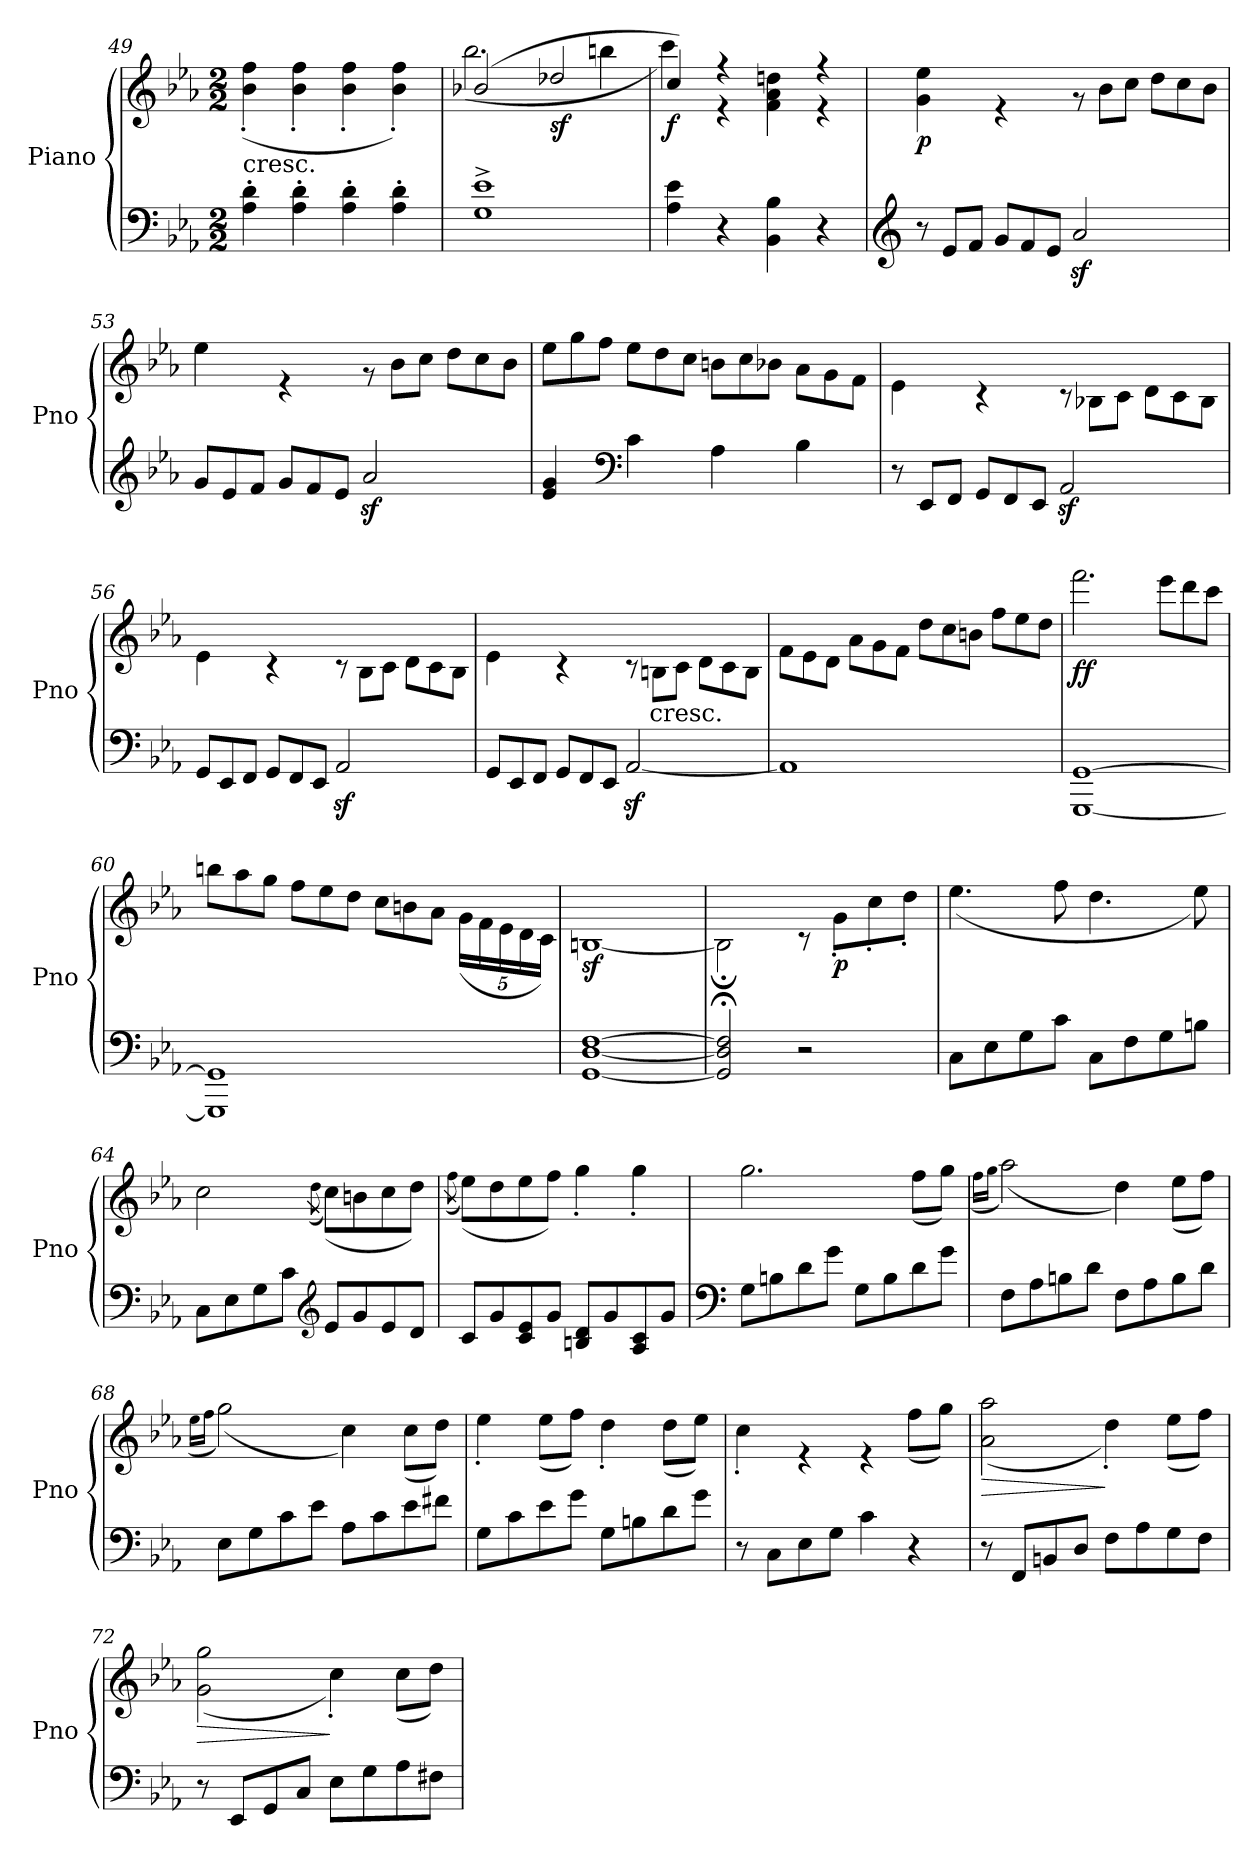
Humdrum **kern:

**kern	**kern	**dynam
*part1	*part1	*part1
*staff2	*staff1	*staff1/2
*I"Piano	*	*
*I'Pno	*	*
*clefF4	*clefG2	*
*k[b-e-a-]	*k[b-e-a-]	*
*c:	*c:	*
*M2/2	*M2/2	*
=49	=49	=49
*	*^	*
!	!LO:TX:b:t=cresc.	!	!
4A-\' 4d\'	1ryy	(<4b-\' 4ff\'	.
4A-\' 4d\'	.	4b-\' 4ff\'	.
4A-\' 4d\'	.	4b-\' 4ff\'	.
4A-\' 4d\'	.	4b-\' 4ff\')	.
=50	=50	=50	=50
1G^ 1e-^	(>2b-X/	(<2.bb-\	.
!	!	!	!LO:DY:b
.	2dd-X/	.	sf
.	.	4bbn\	.
!!LO:PB:g=z	!!
=51	=51	=51	=51
!	!	!	!LO:DY:b
4A-\ 4e-\	4cc/)	4ccc\)	f
4r	4r	4r	.
4BB-\ 4B-\	4ryy	4f\ 4a-\ 4ddn\	.
4r	4r	4r	.
=52	=52	=52	=52
*clefG2	*	*	*
*Xtuplet	*	*	*
!	!	!	!LO:DY:b
12r	1ryy	4g\ 4ee-\	p
12e-/L	.	.	.
12f/J	.	.	.
12g/L	.	4r	.
12f/	.	.	.
12e-/J	.	.	.
*	*	*Xtuplet	*
2a-z</	.	12r	.
.	.	12b-\L	.
.	.	12cc\J	.
.	.	12dd\L	.
.	.	12cc\	.
.	.	12b-\J	.
=53	=53	=53	=53
12g/L	1ryy	4ee-\	.
12e-/	.	.	.
12f/J	.	.	.
12g/L	.	4r	.
12f/	.	.	.
12e-/J	.	.	.
2a-z</	.	12r	.
.	.	12b-\L	.
.	.	12cc\J	.
.	.	12dd\L	.
.	.	12cc\	.
.	.	12b-\J	.
=54	=54	=54	=54
4e-/ 4g/	1ryy	12ee-\L	.
.	.	12gg\	.
.	.	12ff\J	.
*clefF4	*	*	*
4c\	.	12ee-\L	.
.	.	12dd\	.
.	.	12cc\J	.
4A-\	.	12bn\L	.
.	.	12cc\	.
.	.	12b-X\J	.
4B-\	.	12a-\L	.
.	.	12g\	.
.	.	12f\J	.
!!LO:LB:g=z	!!
=55	=55	=55	=55
12r	1ryy	4e-\	.
12EE-/L	.	.	.
12FF/J	.	.	.
12GG/L	.	4r	.
12FF/	.	.	.
12EE-/J	.	.	.
2AA-z</	.	12r	.
.	.	12B-X\L	.
.	.	12c\J	.
.	.	12d\L	.
.	.	12c\	.
.	.	12B-\J	.
=56	=56	=56	=56
12GG/L	1ryy	4e-\	.
12EE-/	.	.	.
12FF/J	.	.	.
12GG/L	.	4r	.
12FF/	.	.	.
12EE-/J	.	.	.
2AA-z</	.	12r	.
.	.	12B-\L	.
.	.	12c\J	.
.	.	12d\L	.
.	.	12c\	.
.	.	12B-\J	.
=57	=57	=57	=57
12GG/L	1ryy	4e-\	.
12EE-/	.	.	.
12FF/J	.	.	.
12GG/L	.	4r	.
12FF/	.	.	.
12EE-/J	.	.	.
[2AA-z</	.	12r	.
!	!	!LO:TX:b:t=cresc.	!
.	.	12Bn\L	.
.	.	12c\J	.
.	.	12d\L	.
.	.	12c\	.
.	.	12B\J	.
!!LO:LB:g=z	!!
=58	=58	=58	=58
1AA-]	1ryy	12f\L	.
.	.	12e-\	.
.	.	12d\J	.
.	.	12a-\L	.
.	.	12g\	.
.	.	12f\J	.
.	.	12dd\L	.
.	.	12cc\	.
.	.	12bn\J	.
.	.	12ff\L	.
.	.	12ee-\	.
.	.	12dd\J	.
=59	=59	=59	=59
!	!	!	!LO:DY:b
[1GGG [1GG	1ryy	2.fff\	ff
.	.	12eee-\L	.
.	.	12ddd\	.
.	.	12ccc\J	.
=60	=60	=60	=60
1GGG] 1GG]	1ryy	12bbn\L	.
.	.	12aa-\	.
.	.	12gg\J	.
.	.	12ff\L	.
.	.	12ee-\	.
.	.	12dd\J	.
.	.	12cc\L	.
.	.	12bn\	.
.	.	12a-\J	.
*	*	*tuplet	*
*	*	*Xbrackettup	*
.	.	(>20g\LL	.
.	.	20f\	.
.	.	20e-\	.
.	.	20d\	.
.	.	20c\JJ)	.
=61	=61	=61	=61
!	!	!	!LO:DY:b
[1GG [1D [1F	1ryy	[1Bn	sf
=62	=62	=62	=62
2GG/];< 2D/];< 2F/];<	1ryy	2B;\]	.
2r	.	8r	.
!	!	!	!LO:DY:b
.	.	8g'\L	p
.	.	8cc'\	.
.	.	8dd'\J	.
!!LO:LB:g=z	!!
=63	=63	=63	=63
8C\L	1ryy	(<4.ee-\	.
8E-\	.	.	.
8G\	.	.	.
8c\J	.	8ff\	.
8C\L	.	4.dd\	.
8F\	.	.	.
8G\	.	.	.
8Bn\J	.	8ee-\)	.
=64	=64	=64	=64
8C\L	1ryy	2cc\	.
8E-\	.	.	.
8G\	.	.	.
8c\J	.	.	.
*clefG2	*	*	*
.	.	(>8qdd\	.
8e-/L	.	(<8cc\L)	.
8g/	.	8bn\	.
8e-/	.	8cc\	.
8d/J	.	8dd\J)	.
=65	=65	=65	=65
.	.	(>8qff\	.
8c/L	1ryy	(<8ee-\L)	.
8g/	.	8dd\	.
8c/ 8e-/	.	8ee-\	.
8g/J	.	8ff\J)	.
8Bn/ 8d/L	.	4gg'\	.
8g/	.	.	.
8A-/ 8c/	.	4gg'\	.
8g/J	.	.	.
=66	=66	=66	=66
*clefF4	*	*	*
8G\L	1ryy	2.gg\	.
8Bn\	.	.	.
8d\	.	.	.
8g\J	.	.	.
8G\L	.	.	.
8B\	.	.	.
8d\	.	(<8ff\L	.
8g\J	.	8gg\J)	.
!!LO:LB:g=z	!!
=67	=67	=67	=67
.	.	(>16qff\LL	.
.	.	16qgg\JJ	.
8F\L	1ryy	(<2aa-\)	.
8A-\	.	.	.
8Bn\	.	.	.
8d\J	.	.	.
8F\L	.	4dd\)	.
8A-\	.	.	.
8B\	.	(<8ee-\L	.
8d\J	.	8ff\J)	.
=68	=68	=68	=68
.	.	(>16qee-\LL	.
.	.	16qff\JJ	.
8E-\L	1ryy	(<2gg\)	.
8G\	.	.	.
8c\	.	.	.
8e-\J	.	.	.
8A-\L	.	4cc\)	.
8c\	.	.	.
8e-\	.	(<8cc\L	.
8f#X\J	.	8dd\J)	.
=69	=69	=69	=69
8G\L	1ryy	4ee-'\	.
8c\	.	.	.
8e-\	.	(<8ee-\L	.
8g\J	.	8ff\J)	.
8G\L	.	4dd'\	.
8Bn\	.	.	.
8d\	.	(<8dd\L	.
8g\J	.	8ee-\J)	.
=70	=70	=70	=70
8r	1ryy	4cc'\	.
8C\L	.	.	.
8E-\	.	4r	.
8G\J	.	.	.
4c\	.	4r	.
4r	.	(<8ff\L	.
.	.	8gg\J)	.
!!LO:LB:g=z	!!
=71	=71	=71	=71
!	!	!	!LO:HP:b
8r	1ryy	(<2a-\ 2aa-\	>
8FF/L	.	.	.
8BBn/	.	.	.
8D/J	.	.	.
8F\L	.	4dd'\)	]
8A-\	.	.	.
8G\	.	(<8ee-\L	.
8F\J	.	8ff\J)	.
=72	=72	=72	=72
!	!	!	!LO:HP:b
8r	1ryy	(<2g\ 2gg\	>
8EE-/L	.	.	.
8GG/	.	.	.
8C/J	.	.	.
8E-\L	.	4cc'\)	]
8G\	.	.	.
8A-\	.	(<8cc\L	.
8F#X\J	.	8dd\J)	.
*	*v	*v	*
=	=	=
*-	*-	*-
